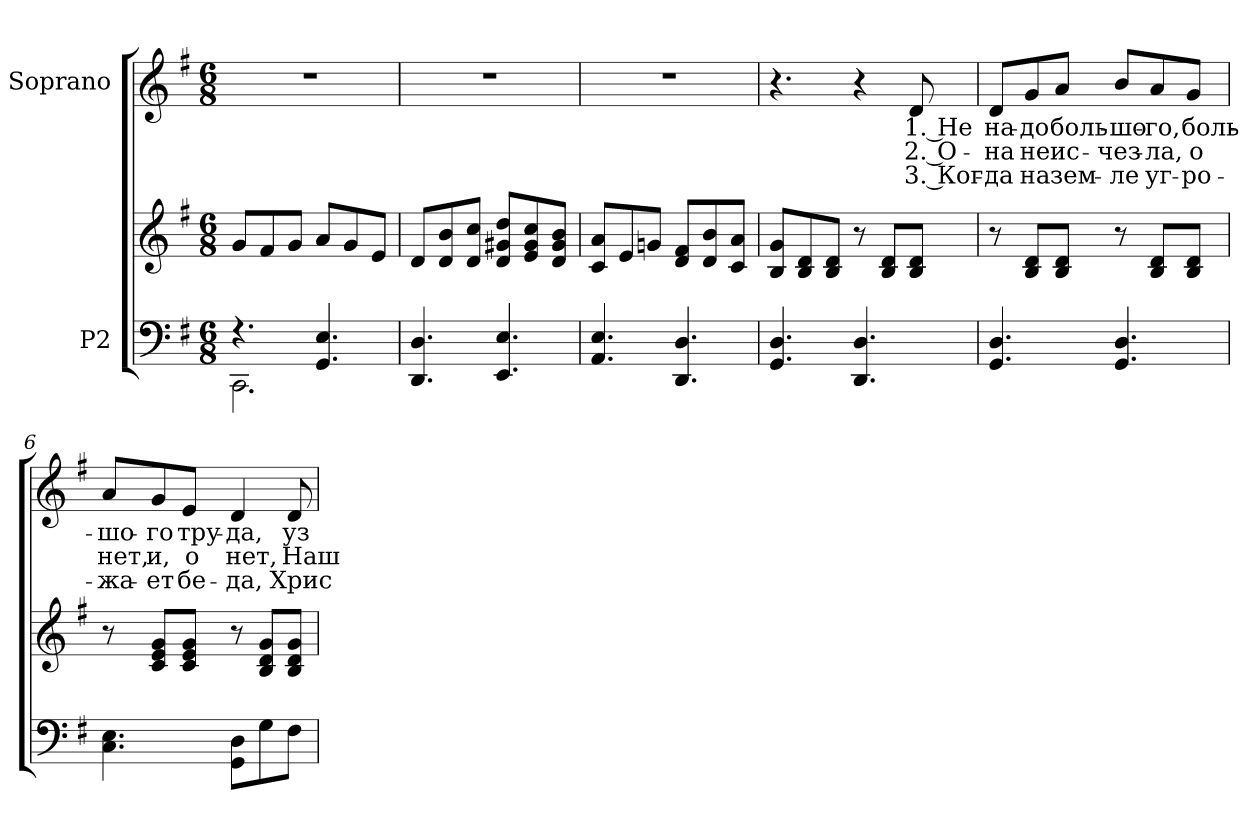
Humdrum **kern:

**kern	**kern	**kern	**text	**text	**text
*part2	*part2	*part1	*part1	*part1	*part1
*staff3	*staff2	*staff1	*staff1	*staff1	*staff1
*I"P2	*	*I"Soprano	*	*	*
!!LO:PB:g=z
*clefF4	*clefG2	*clefG2	*	*	*
*k[f#]	*k[f#]	*k[f#]	*	*	*
*G:	*G:	*G:	*	*	*
*M6/8	*M6/8	*M6/8	*	*	*
*MM95	*MM95	*MM95	*	*	*
=1	=1	=1	=1	=1	=1
*^	*	*	*	*	*
!	!	!	!LO:N:vis=1	!	!	!
4.r	2.CCi\	8gi/L	2.r	.	.	.
.	.	8f#i/	.	.	.	.
.	.	8gi/J	.	.	.	.
4.GGi/ 4.Ei	.	8ai/L	.	.	.	.
.	.	8gi/	.	.	.	.
.	.	8ei/J	.	.	.	.
*v	*v	*	*	*	*	*
=2	=2	=2	=2	=2	=2
!	!	!LO:N:vis=1	!	!	!
4.DDi/ 4.Di	8di/L	2.r	.	.	.
.	8di/ 8bi	.	.	.	.
.	8di/ 8cciJ	.	.	.	.
4.EEi/ 4.Ei	8di/ 8g#Xi 8ddiL	.	.	.	.
.	8ei/ 8g#i 8cci	.	.	.	.
.	8di/ 8g#i 8biJ	.	.	.	.
=3	=3	=3	=3	=3	=3
!	!	!LO:N:vis=1	!	!	!
4.AAi/ 4.Ei	8ci/ 8aiL	2.r	.	.	.
.	8ei/	.	.	.	.
.	8gni/J	.	.	.	.
4.DDi/ 4.Di	8di/ 8f#iL	.	.	.	.
.	8di/ 8bi	.	.	.	.
.	8ci/ 8aiJ	.	.	.	.
!!LO:LB:g=z
=4	=4	=4	=4	=4	=4
4.GGi/ 4.Di	8Bi/ 8giL	4.r	.	.	.
.	8Bi/ 8di	.	.	.	.
.	8Bi/ 8diJ	.	.	.	.
4.DDi/ 4.Di	8r	4r	.	.	.
.	8Bi/ 8diL	.	.	.	.
!	!	!	!LO:LY:b:color=#000000	!LO:LY:b:color=#000000	!LO:LY:b:color=#000000
.	8Bi/ 8diJ	8di/	1. Не	2. О-	3. Ког-
=5	=5	=5	=5	=5	=5
!	!	!	!LO:LY:b:color=#000000	!LO:LY:b:color=#000000	!LO:LY:b:color=#000000
4.GGi/ 4.Di	8r	8di/L	на-	-на	-да
!	!	!	!LO:LY:b:color=#000000	!LO:LY:b:color=#000000	!LO:LY:b:color=#000000
.	8Bi/ 8diL	8gi/	-до	не	на
!	!	!	!LO:LY:b:color=#000000	!LO:LY:b:color=#000000	!LO:LY:b:color=#000000
.	8Bi/ 8diJ	8ai/J	боль-	ис-	зем-
!	!	!	!LO:LY:b:color=#000000	!LO:LY:b:color=#000000	!LO:LY:b:color=#000000
4.GGi/ 4.Di	8r	8bi/L	-шо-	-чез-	-ле
!	!	!	!LO:LY:b:color=#000000	!LO:LY:b:color=#000000	!LO:LY:b:color=#000000
.	8Bi/ 8diL	8ai/	-го,	-ла,	уг-
!	!	!	!LO:LY:b:color=#000000	!LO:LY:b:color=#000000	!LO:LY:b:color=#000000
.	8Bi/ 8diJ	8gi/J	боль-	о	-ро-
=6	=6	=6	=6	=6	=6
!	!	!	!LO:LY:b:color=#000000	!LO:LY:b:color=#000000	!LO:LY:b:color=#000000
4.Ci\ 4.Ei	8r	8ai/L	-шо-	нет,	-жа-
!	!	!	!LO:LY:b:color=#000000	!LO:LY:b:color=#000000	!LO:LY:b:color=#000000
.	8ci/ 8ei 8giL	8gi/	-го	и,	-ет
!	!	!	!LO:LY:b:color=#000000	!LO:LY:b:color=#000000	!LO:LY:b:color=#000000
.	8ci/ 8ei 8giJ	8ei/J	тру-	о	бе-
!	!	!	!LO:LY:b:color=#000000	!LO:LY:b:color=#000000	!LO:LY:b:color=#000000
8GGi\ 8DiL	8r	4di/	-да,	нет,	-да,
8Gi\	8Bi/ 8di 8giL	.	.	.	.
!	!	!	!LO:LY:b:color=#000000	!LO:LY:b:color=#000000	!LO:LY:b:color=#000000
8F#i\J	8Bi/ 8di 8giJ	8di/	уз-	Наш-	Хрис-
=	=	=	=	=	=
*-	*-	*-	*-	*-	*-
